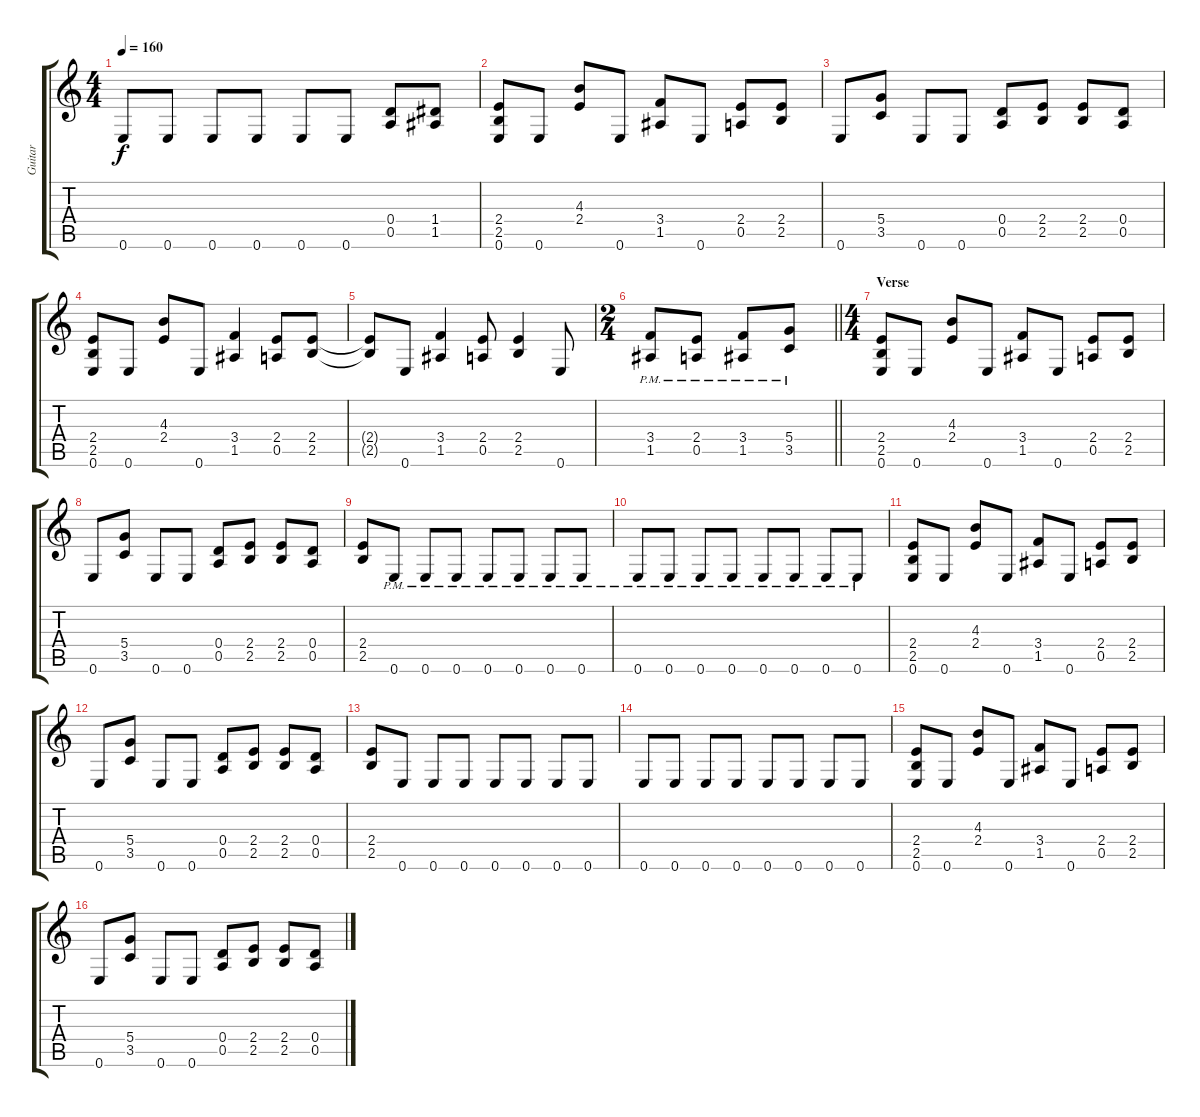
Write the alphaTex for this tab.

\track ("Guitar" "Guitar") {instrument distortionguitar}
\staff {score tabs}
\tuning (E4 B3 G3 D3 A2 E2) {hide}
\ts (4 4)
\tempo 160
\clef g2
\ks c
0.6.8{dy f} 0.6.8 0.6.8 0.6.8 0.6.8 0.6.8 (0.4 0.5).8 (1.4 1.5).8 |
(2.4 2.5 0.6).8 0.6.8 (4.3 2.4).8 0.6.8 (3.4 1.5).8 0.6.8 (2.4 0.5).8 (2.4 2.5).8 |
0.6.8 (5.4 3.5).8 0.6.8 0.6.8 (0.4 0.5).8 (2.4 2.5).8 (2.4 2.5).8 (0.4 0.5).8 |
(2.4 2.5 0.6).8 0.6.8 (4.3 2.4).8 0.6.8 (3.4 1.5).4 (2.4 0.5).8 (2.4 2.5).8 |
(2.4{t} 2.5{t}).8 0.6.8 (3.4 1.5).4 (2.4 0.5).8 (2.4 2.5).4 0.6.8 |
\ts (2 4)
\barLineRight lightlight
(3.4{pm} 1.5{pm}).8 (2.4{pm} 0.5{pm}).8 (3.4{pm} 1.5{pm}).8 (5.4{pm} 3.5{pm}).8 |
\ts (4 4)
\section ("" "Verse")
(2.4 2.5 0.6).8 0.6.8 (4.3 2.4).8 0.6.8 (3.4 1.5).8 0.6.8 (2.4 0.5).8 (2.4 2.5).8 |
0.6.8 (5.4 3.5).8 0.6.8 0.6.8 (0.4 0.5).8 (2.4 2.5).8 (2.4 2.5).8 (0.4 0.5).8 |
(2.4 2.5).8 0.6{pm}.8 0.6{pm}.8 0.6{pm}.8 0.6{pm}.8 0.6{pm}.8 0.6{pm}.8 0.6{pm}.8 |
0.6{pm}.8 0.6{pm}.8 0.6{pm}.8 0.6{pm}.8 0.6{pm}.8 0.6{pm}.8 0.6{pm}.8 0.6{pm}.8 |
(2.4 2.5 0.6).8 0.6.8 (4.3 2.4).8 0.6.8 (3.4 1.5).8 0.6.8 (2.4 0.5).8 (2.4 2.5).8 |
0.6.8 (5.4 3.5).8 0.6.8 0.6.8 (0.4 0.5).8 (2.4 2.5).8 (2.4 2.5).8 (0.4 0.5).8 |
(2.4 2.5).8 0.6.8 0.6.8 0.6.8 0.6.8 0.6.8 0.6.8 0.6.8 |
0.6.8 0.6.8 0.6.8 0.6.8 0.6.8 0.6.8 0.6.8 0.6.8 |
(2.4 2.5 0.6).8 0.6.8 (4.3 2.4).8 0.6.8 (3.4 1.5).8 0.6.8 (2.4 0.5).8 (2.4 2.5).8 |
0.6.8 (5.4 3.5).8 0.6.8 0.6.8 (0.4 0.5).8 (2.4 2.5).8 (2.4 2.5).8 (0.4 0.5).8
